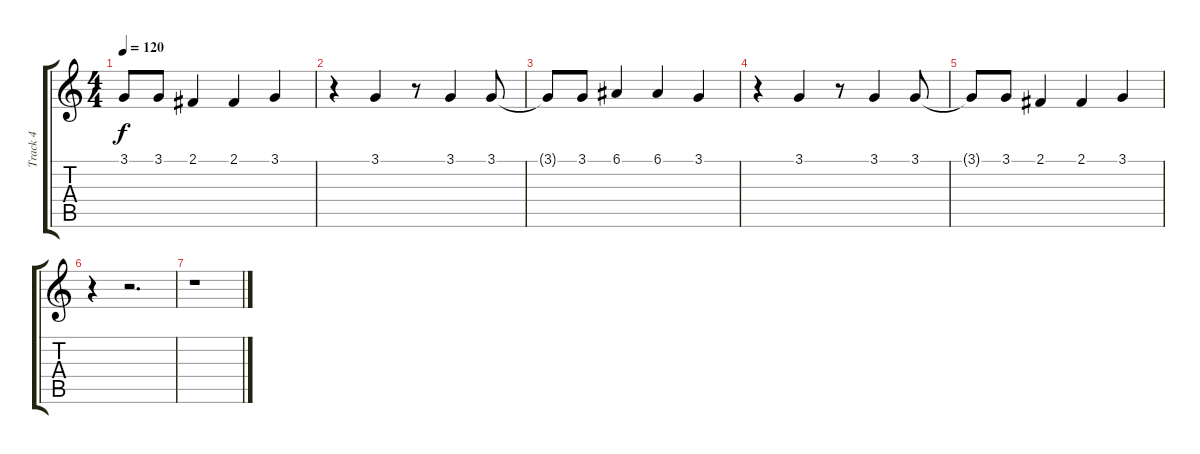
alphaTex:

\track ("Track 4" "Track 4") {instrument synthstrings2}
\staff {score tabs}
\tuning (E4 B3 G3 D3 A2 E2) {hide}
\ts (4 4)
\tempo 120
\clef g2
\ks c
3.1{t}.8{dy f} 3.1.8 2.1.4 2.1.4 3.1.4 |
r.4 3.1.4 r.8 3.1.4 3.1.8 |
3.1{t}.8 3.1.8 6.1.4 6.1.4 3.1.4 |
r.4 3.1.4 r.8 3.1.4 3.1.8 |
3.1{t}.8 3.1.8 2.1.4 2.1.4 3.1.4 |
r.4 r.2{d} |
r.1
